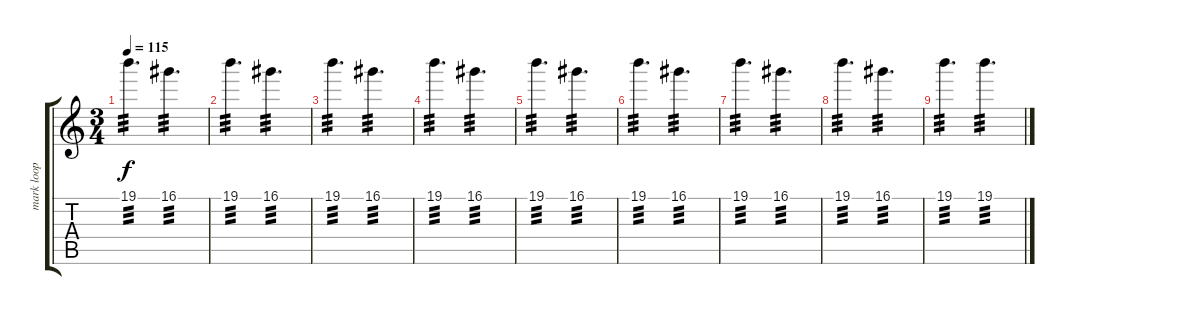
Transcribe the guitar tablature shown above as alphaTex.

\track ("mark loop" "mark loop") {instrument electricguitarjazz}
\staff {score tabs}
\tuning (E4 B3 G3 D3 A2 E2) {hide}
\ts (3 4)
\tempo 115
\clef g2
\ks c
19.1.4{d tp 3 dy f} 16.1.4{d tp 3} |
19.1.4{d tp 3} 16.1.4{d tp 3} |
19.1.4{d tp 3} 16.1.4{d tp 3} |
19.1.4{d tp 3} 16.1.4{d tp 3} |
19.1.4{d tp 3} 16.1.4{d tp 3} |
19.1.4{d tp 3} 16.1.4{d tp 3} |
19.1.4{d tp 3} 16.1.4{d tp 3} |
19.1.4{d tp 3} 16.1.4{d tp 3} |
19.1.4{d tp 3} 19.1.4{d tp 3}
